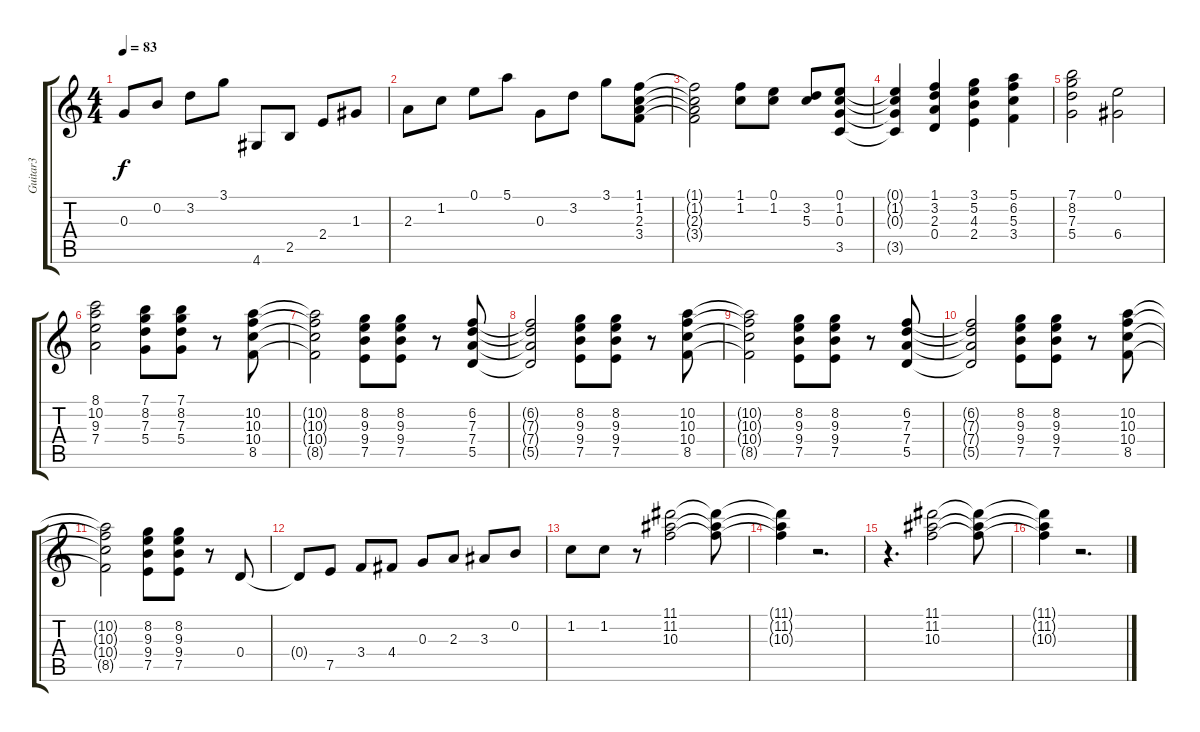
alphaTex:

\track ("Guitar3" "Guitar3") {instrument distortionguitar}
\staff {score tabs}
\tuning (E4 B3 G3 D3 A2 E2) {hide}
\ts (4 4)
\tempo 83
\clef g2
\ks c
0.3.8{dy f} 0.2.8 3.2.8 3.1.8 4.6.8 2.5.8 2.4.8 1.3.8 |
2.3.8 1.2.8 0.1.8 5.1.8 0.3.8 3.2.8 3.1.8 (1.1 1.2 2.3 3.4).8 |
(1.1{t} 1.2{t} 2.3{t} 3.4{t}).2 (1.1 1.2).8 (0.1 1.2).8 (3.2 5.3).8 (0.1 1.2 0.3 3.5).8 |
(0.1{t} 1.2{t} 0.3{t} 3.5{t}).4 (1.1 3.2 2.3 0.4).4 (3.1 5.2 4.3 2.4).4 (5.1 6.2 5.3 3.4).4 |
(7.1 8.2 7.3 5.4).2 (0.1 6.4).2 |
(8.1 10.2 9.3 7.4).2 (7.1 8.2 7.3 5.4).8 (7.1 8.2 7.3 5.4).8 r.8 (10.2 10.3 10.4 8.5).8 |
(10.2{t} 10.3{t} 10.4{t} 8.5{t}).2 (8.2 9.3 9.4 7.5).8 (8.2 9.3 9.4 7.5).8 r.8 (6.2 7.3 7.4 5.5).8 |
(6.2{t} 7.3{t} 7.4{t} 5.5{t}).2 (8.2 9.3 9.4 7.5).8 (8.2 9.3 9.4 7.5).8 r.8 (10.2 10.3 10.4 8.5).8 |
(10.2{t} 10.3{t} 10.4{t} 8.5{t}).2 (8.2 9.3 9.4 7.5).8 (8.2 9.3 9.4 7.5).8 r.8 (6.2 7.3 7.4 5.5).8 |
(6.2{t} 7.3{t} 7.4{t} 5.5{t}).2 (8.2 9.3 9.4 7.5).8 (8.2 9.3 9.4 7.5).8 r.8 (10.2 10.3 10.4 8.5).8 |
(10.2{t} 10.3{t} 10.4{t} 8.5{t}).2 (8.2 9.3 9.4 7.5).8 (8.2 9.3 9.4 7.5).8 r.8 0.4.8 |
0.4{t}.8 7.5.8 3.4.8 4.4.8 0.3.8 2.3.8 3.3.8 0.2.8 |
1.2.8 1.2.8 r.8 (11.1 11.2 10.3).2 (11.1{t} 11.2{t} 10.3{t}).8 |
(11.1{t} 11.2{t} 10.3{t}).4 r.2{d} |
r.4{d} (11.1 11.2 10.3).2 (11.1{t} 11.2{t} 10.3{t}).8 |
(11.1{t} 11.2{t} 10.3{t}).4 r.2{d}
